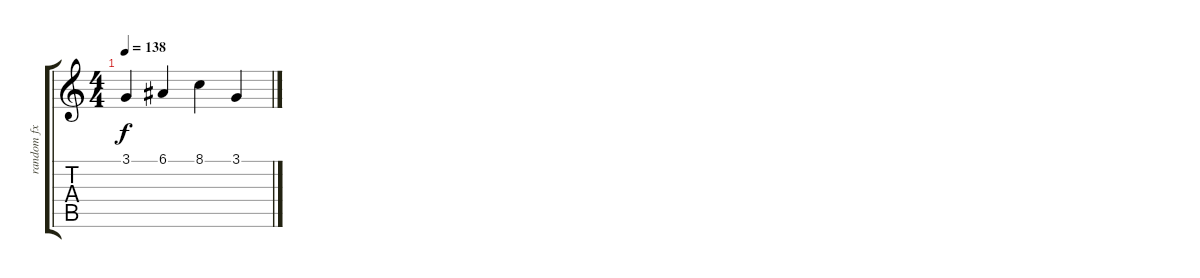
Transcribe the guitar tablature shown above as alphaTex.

\track ("random fx" "random fx") {instrument acousticgrandpiano}
\staff {score tabs}
\tuning (E4 B3 G3 D3 A2 E2) {hide}
\ts (4 4)
\tempo 138
\clef g2
\ks c
3.1.4{dy f} 6.1.4 8.1.4 3.1.4
